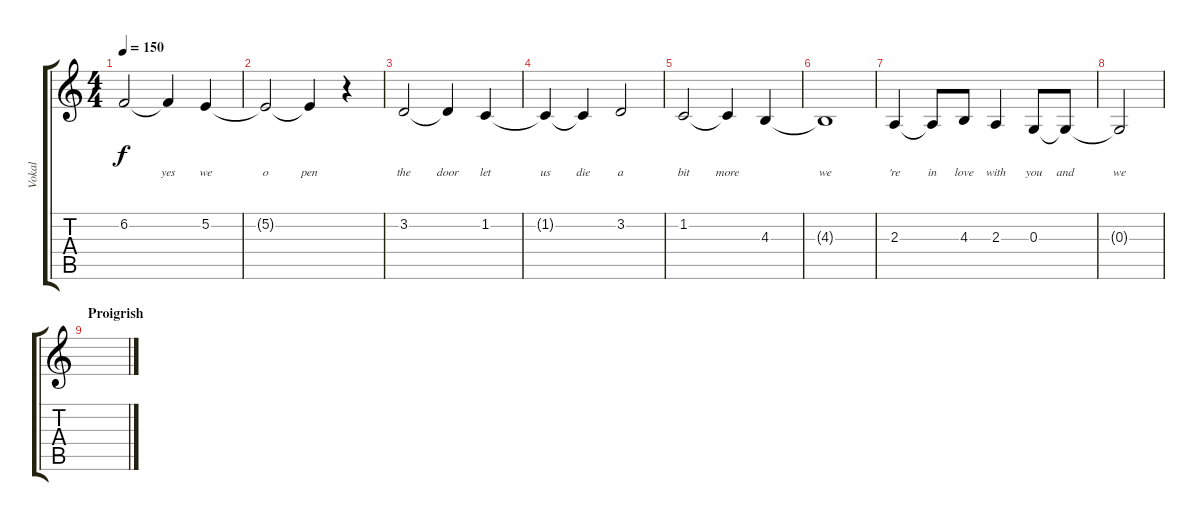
\track ("Vokal" "Vokal") {instrument fx4atmosphere}
\staff {score tabs}
\tuning (E4 B3 G3 D3 A2 E2) {hide}
\ts (4 4)
\tempo 150
\clef g2
\ks c
6.2.2{lyrics (0 "") lyrics (1 "") lyrics (2 "") lyrics (3 "") lyrics (4 "") dy f} 6.2{t}.4{lyrics (0 "yes") lyrics (1 "") lyrics (2 "") lyrics (3 "") lyrics (4 "")} 5.2.4{lyrics (0 "we") lyrics (1 "") lyrics (2 "") lyrics (3 "") lyrics (4 "")} |
5.2{t}.2{lyrics (0 "o") lyrics (1 "") lyrics (2 "") lyrics (3 "") lyrics (4 "")} 5.2{t}.4{lyrics (0 "pen") lyrics (1 "") lyrics (2 "") lyrics (3 "") lyrics (4 "")} r.4 |
3.2.2{lyrics (0 "the") lyrics (1 "") lyrics (2 "") lyrics (3 "") lyrics (4 "")} 3.2{t}.4{lyrics (0 "door") lyrics (1 "") lyrics (2 "") lyrics (3 "") lyrics (4 "")} 1.2.4{lyrics (0 "let") lyrics (1 "") lyrics (2 "") lyrics (3 "") lyrics (4 "")} |
1.2{t}.4{lyrics (0 "us") lyrics (1 "") lyrics (2 "") lyrics (3 "") lyrics (4 "")} 1.2{t}.4{lyrics (0 "die") lyrics (1 "") lyrics (2 "") lyrics (3 "") lyrics (4 "")} 3.2.2{lyrics (0 "a") lyrics (1 "") lyrics (2 "") lyrics (3 "") lyrics (4 "")} |
1.2.2{lyrics (0 "bit") lyrics (1 "") lyrics (2 "") lyrics (3 "") lyrics (4 "")} 1.2{t}.4{lyrics (0 "more") lyrics (1 "") lyrics (2 "") lyrics (3 "") lyrics (4 "")} 4.3.4{lyrics (0 "") lyrics (1 "") lyrics (2 "") lyrics (3 "") lyrics (4 "")} |
4.3{t}.1{lyrics (0 "we") lyrics (1 "") lyrics (2 "") lyrics (3 "") lyrics (4 "")} |
2.3.4{lyrics (0 "'re") lyrics (1 "") lyrics (2 "") lyrics (3 "") lyrics (4 "")} 2.3{t}.8{lyrics (0 "in") lyrics (1 "") lyrics (2 "") lyrics (3 "") lyrics (4 "")} 4.3.8{lyrics (0 "love") lyrics (1 "") lyrics (2 "") lyrics (3 "") lyrics (4 "")} 2.3.4{lyrics (0 "with") lyrics (1 "") lyrics (2 "") lyrics (3 "") lyrics (4 "")} 0.3.8{lyrics (0 "you") lyrics (1 "") lyrics (2 "") lyrics (3 "") lyrics (4 "")} 0.3{t}.8{lyrics (0 "and") lyrics (1 "") lyrics (2 "") lyrics (3 "") lyrics (4 "")} |
0.3{t}.2{lyrics (0 "we") lyrics (1 "") lyrics (2 "") lyrics (3 "") lyrics (4 "")} |
\section ("" "Proigrish")
